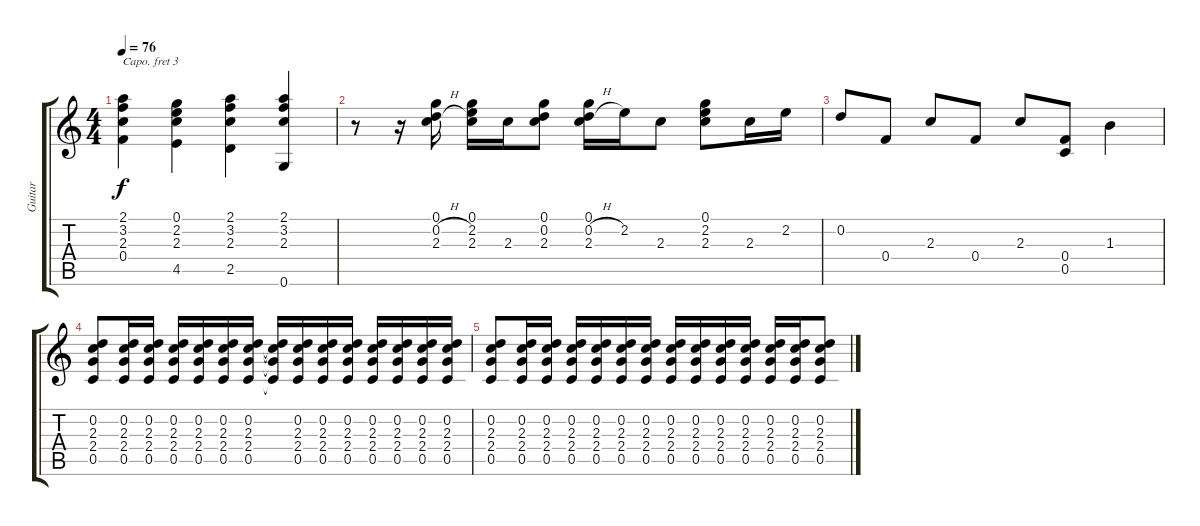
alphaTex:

\track ("Guitar" "Guitar") {instrument acousticguitarsteel}
\staff {score tabs}
\capo 3
\tuning (E4 B3 G3 D3 A2 E2) {hide}
\ts (4 4)
\tempo 76
\clef g2
\ks c
(2.1 3.2 2.3 0.4).4{dy f} (0.1 2.2 2.3 4.5).4 (2.1 3.2 2.3 2.5).4 (2.1 3.2 2.3 0.6).4 |
r.8 r.16 (0.1 0.2{h} 2.3).16 (0.1 2.2 2.3).16 2.3.16 (0.1 0.2 2.3).8 (0.1 0.2{h} 2.3).16 2.2.16 2.3.8 (0.1 2.2 2.3).8 2.3.16 2.2.16 |
0.2.8 0.4.8 2.3.8 0.4.8 2.3.8 (0.4 0.5).8 1.3.4 |
(0.2 2.3 2.4 0.5).8 (0.2 2.3 2.4 0.5).16 (0.2 2.3 2.4 0.5).16 (0.2 2.3 2.4 0.5).16 (0.2 2.3 2.4 0.5).16 (0.2 2.3 2.4 0.5).16 (0.2 2.3 2.4 0.5).16 (0.2{t} 2.3{t} 2.4{t} 0.5{t}).16 (0.2 2.3 2.4 0.5).16 (0.2 2.3 2.4 0.5).16 (0.2 2.3 2.4 0.5).16 (0.2 2.3 2.4 0.5).16 (0.2 2.3 2.4 0.5).16 (0.2 2.3 2.4 0.5).16 (0.2 2.3 2.4 0.5).16 |
(0.2 2.3 2.4 0.5).8 (0.2 2.3 2.4 0.5).16 (0.2 2.3 2.4 0.5).16 (0.2 2.3 2.4 0.5).16 (0.2 2.3 2.4 0.5).16 (0.2 2.3 2.4 0.5).16 (0.2 2.3 2.4 0.5).16 (0.2 2.3 2.4 0.5).16 (0.2 2.3 2.4 0.5).16 (0.2 2.3 2.4 0.5).16 (0.2 2.3 2.4 0.5).16 (0.2 2.3 2.4 0.5).16 (0.2 2.3 2.4 0.5).16 (0.2 2.3 2.4 0.5).8
